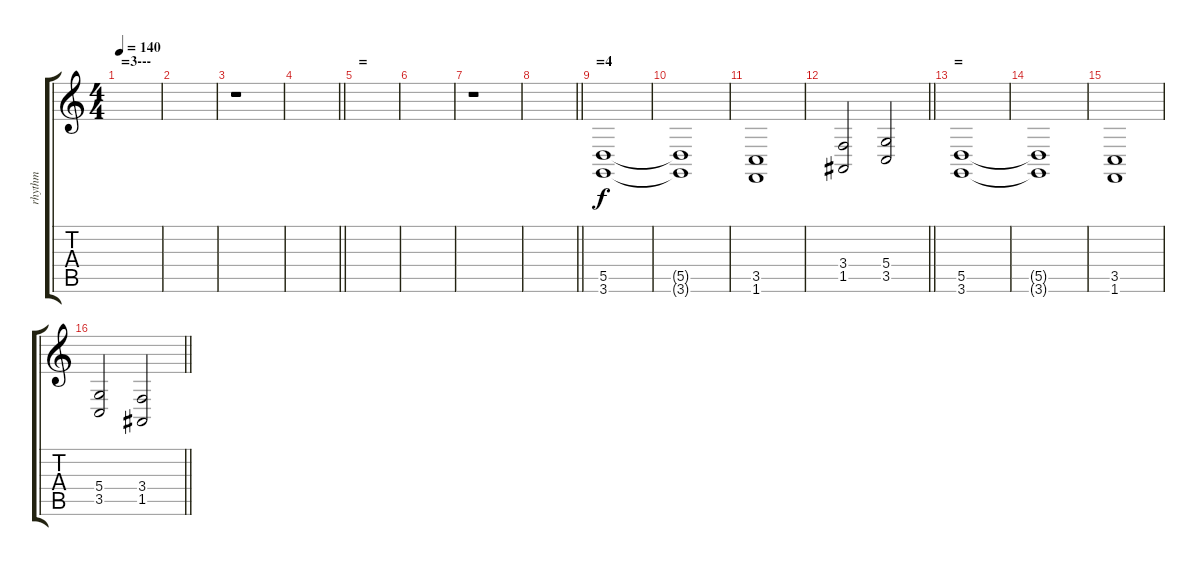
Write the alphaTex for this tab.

\track ("rhythm" "rhythm") {instrument lead2sawtooth}
\staff {score tabs}
\tuning (E4 B3 G3 D3 A2 E2) {hide}
\ts (4 4)
\section ("" "=3---")
\tempo 140
\clef g2
\ks c
|
|
r.1 |
\barLineRight lightlight
|
\section ("" "=")
|
|
r.1 |
\barLineRight lightlight
|
\section ("" "=4")
(5.5 3.6).1 |
(5.5{t} 3.6{t}).1 |
(3.5 1.6).1 |
\barLineRight lightlight
(3.4 1.5).2 (5.4 3.5).2 |
\section ("" "=")
(5.5 3.6).1 |
(5.5{t} 3.6{t}).1 |
(3.5 1.6).1 |
\barLineRight lightlight
(5.4 3.5).2 (3.4 1.5).2
